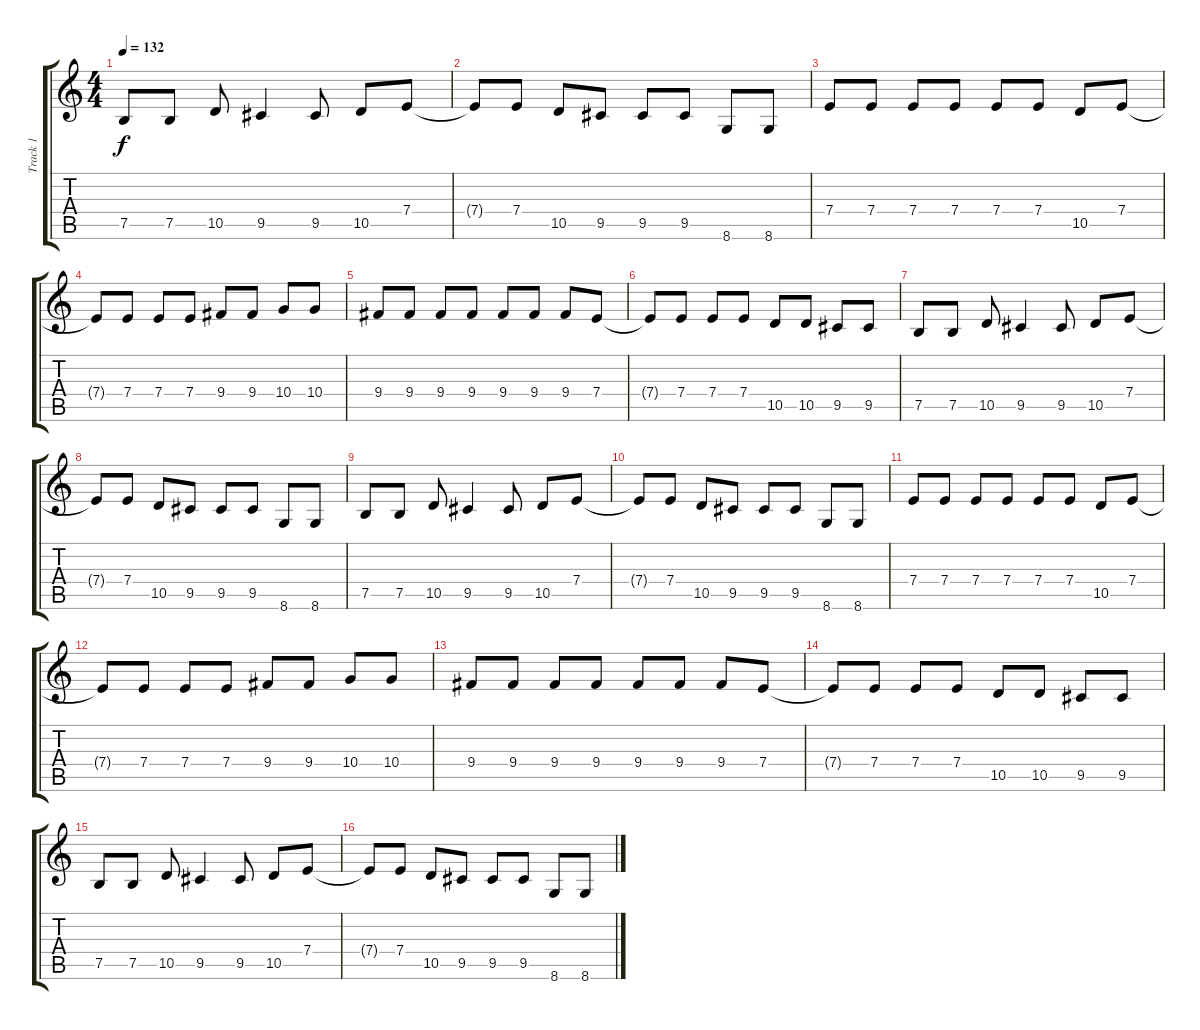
\track ("Track 1" "Track 1") {instrument distortionguitar}
\staff {score tabs}
\tuning (B3 Gb3 D3 A2 E2 B1) {hide}
\ts (4 4)
\tempo 132
\clef g2
\ks c
7.5.8{dy f} 7.5.8 10.5.8 9.5.4 9.5.8 10.5.8 7.4.8 |
7.4{t}.8 7.4.8 10.5.8 9.5.8 9.5.8 9.5.8 8.6.8 8.6.8 |
7.4.8 7.4.8 7.4.8 7.4.8 7.4.8 7.4.8 10.5.8 7.4.8 |
7.4{t}.8 7.4.8 7.4.8 7.4.8 9.4.8 9.4.8 10.4.8 10.4.8 |
9.4.8 9.4.8 9.4.8 9.4.8 9.4.8 9.4.8 9.4.8 7.4.8 |
7.4{t}.8 7.4.8 7.4.8 7.4.8 10.5.8 10.5.8 9.5.8 9.5.8 |
7.5.8 7.5.8 10.5.8 9.5.4 9.5.8 10.5.8 7.4.8 |
7.4{t}.8 7.4.8 10.5.8 9.5.8 9.5.8 9.5.8 8.6.8 8.6.8 |
7.5.8 7.5.8 10.5.8 9.5.4 9.5.8 10.5.8 7.4.8 |
7.4{t}.8 7.4.8 10.5.8 9.5.8 9.5.8 9.5.8 8.6.8 8.6.8 |
7.4.8 7.4.8 7.4.8 7.4.8 7.4.8 7.4.8 10.5.8 7.4.8 |
7.4{t}.8 7.4.8 7.4.8 7.4.8 9.4.8 9.4.8 10.4.8 10.4.8 |
9.4.8 9.4.8 9.4.8 9.4.8 9.4.8 9.4.8 9.4.8 7.4.8 |
7.4{t}.8 7.4.8 7.4.8 7.4.8 10.5.8 10.5.8 9.5.8 9.5.8 |
7.5.8 7.5.8 10.5.8 9.5.4 9.5.8 10.5.8 7.4.8 |
7.4{t}.8 7.4.8 10.5.8 9.5.8 9.5.8 9.5.8 8.6.8 8.6.8
